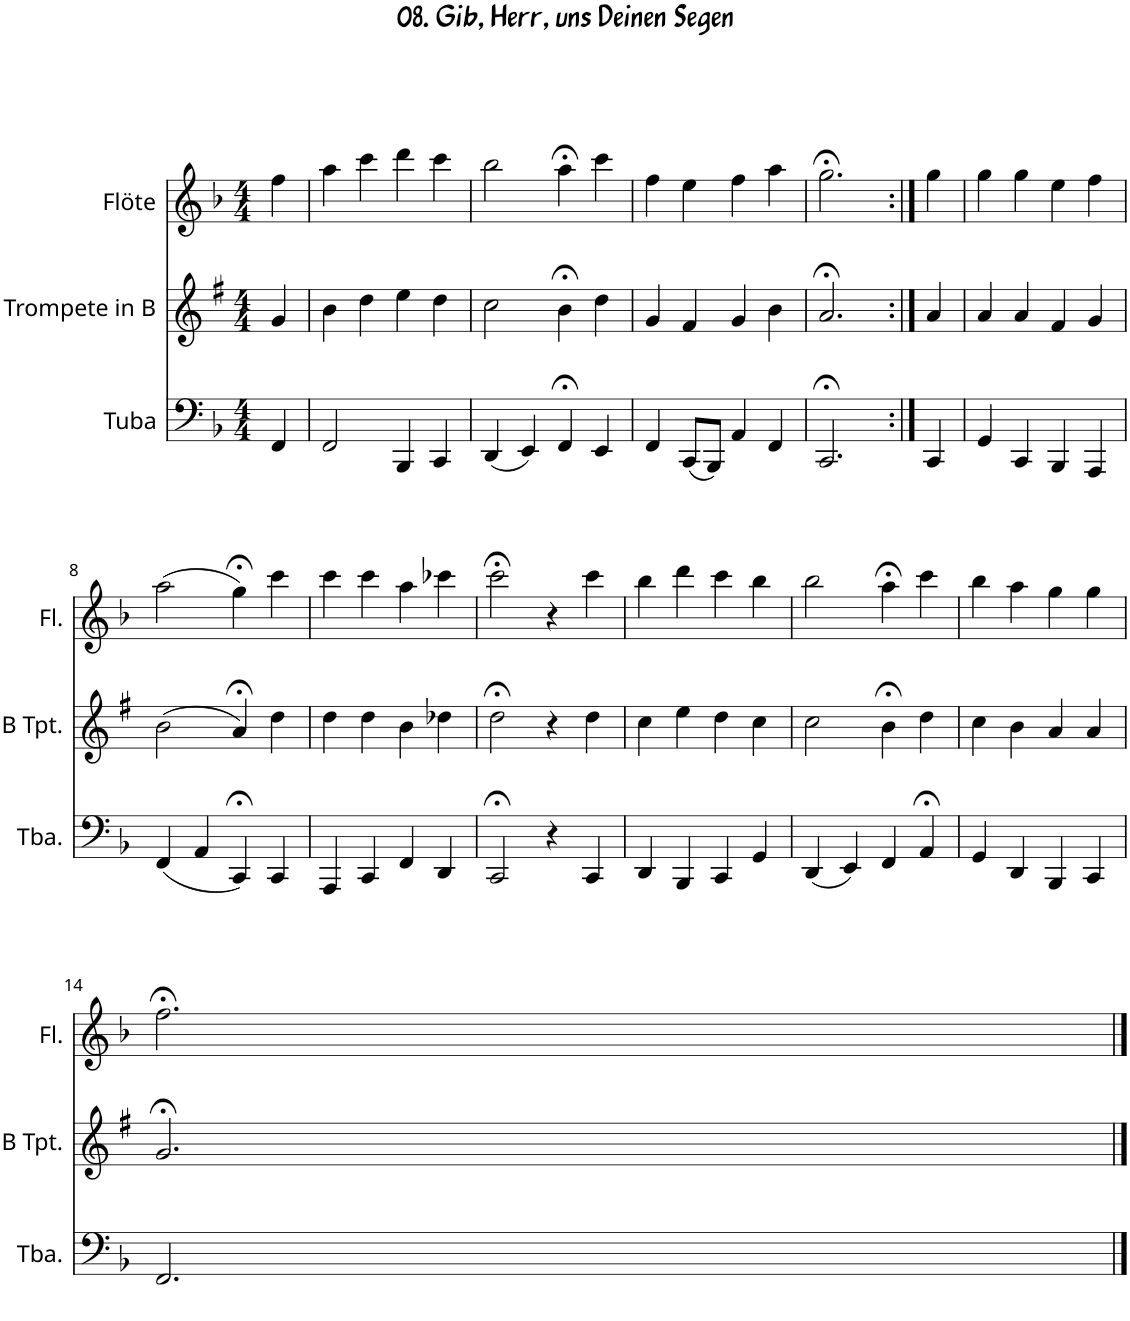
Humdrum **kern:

**kern	**kern	**kern
*part3	*part2	*part1
*staff3	*staff2	*staff1
*I"Tuba	*I"Trompete in B	*I"Flöte
*I'Tba.	*	*I'Fl.
*clefF4	*clefG2	*clefG2
*	*Trd1c2	*
*k[b-]	*k[f#]	*k[b-]
*M4/4	*M4/4	*M4/4
=1	=1	=1
4FF/	4g/	4ff\
=2	=2	=2
2FF/	4b\	4aa\
.	4dd\	4ccc\
4BBB-/	4ee\	4ddd\
4CC/	4dd\	4ccc\
=3	=3	=3
(4DD/	2cc\	2bb-\
4EE/)	.	.
4FF;</	4b;<\	4aa;<\
4EE/	4dd\	4ccc\
=4	=4	=4
4FF/	4g/	4ff\
(8CC/L	4f#/	4ee\
8BBB-/J)	.	.
4AA/	4g/	4ff\
4FF/	4b\	4aa\
=5	=5	=5
2.CC;</	2.a;</	2.gg;<\
=6:|!	=6:|!	=6:|!
4CC/	4a/	4gg\
=7	=7	=7
4GG/	4a/	4gg\
4CC/	4a/	4gg\
4BBB-/	4f#/	4ee\
4AAA/	4g/	4ff\
!!LO:LB:g=z
=8	=8	=8
(4FF/	(2b\	(2aa\
4AA/	.	.
4CC;</)	4a;</)	4gg;<\)
4CC/	4dd\	4ccc\
=9	=9	=9
4AAA/	4dd\	4ccc\
4CC/	4dd\	4ccc\
4FF/	4b\	4aa\
4DD/	4dd-X\	4ccc-X\
=10	=10	=10
2CC;</	2dd;<\	2ccc;<\
4r	4r	4r
4CC/	4dd\	4ccc\
=11	=11	=11
4DD/	4cc\	4bb-\
4BBB-/	4ee\	4ddd\
4CC/	4dd\	4ccc\
4GG/	4cc\	4bb-\
=12	=12	=12
(4DD/	2cc\	2bb-\
4EE/)	.	.
4FF/	4b;<\	4aa;<\
4AA;</	4dd\	4ccc\
=13	=13	=13
4GG/	4cc\	4bb-\
4DD/	4b\	4aa\
4BBB-/	4a/	4gg\
4CC/	4a/	4gg\
!!LO:LB:g=z
=14	=14	=14
2.FF/	2.g;</	2.ff;<\
==	==	==
*-	*-	*-
